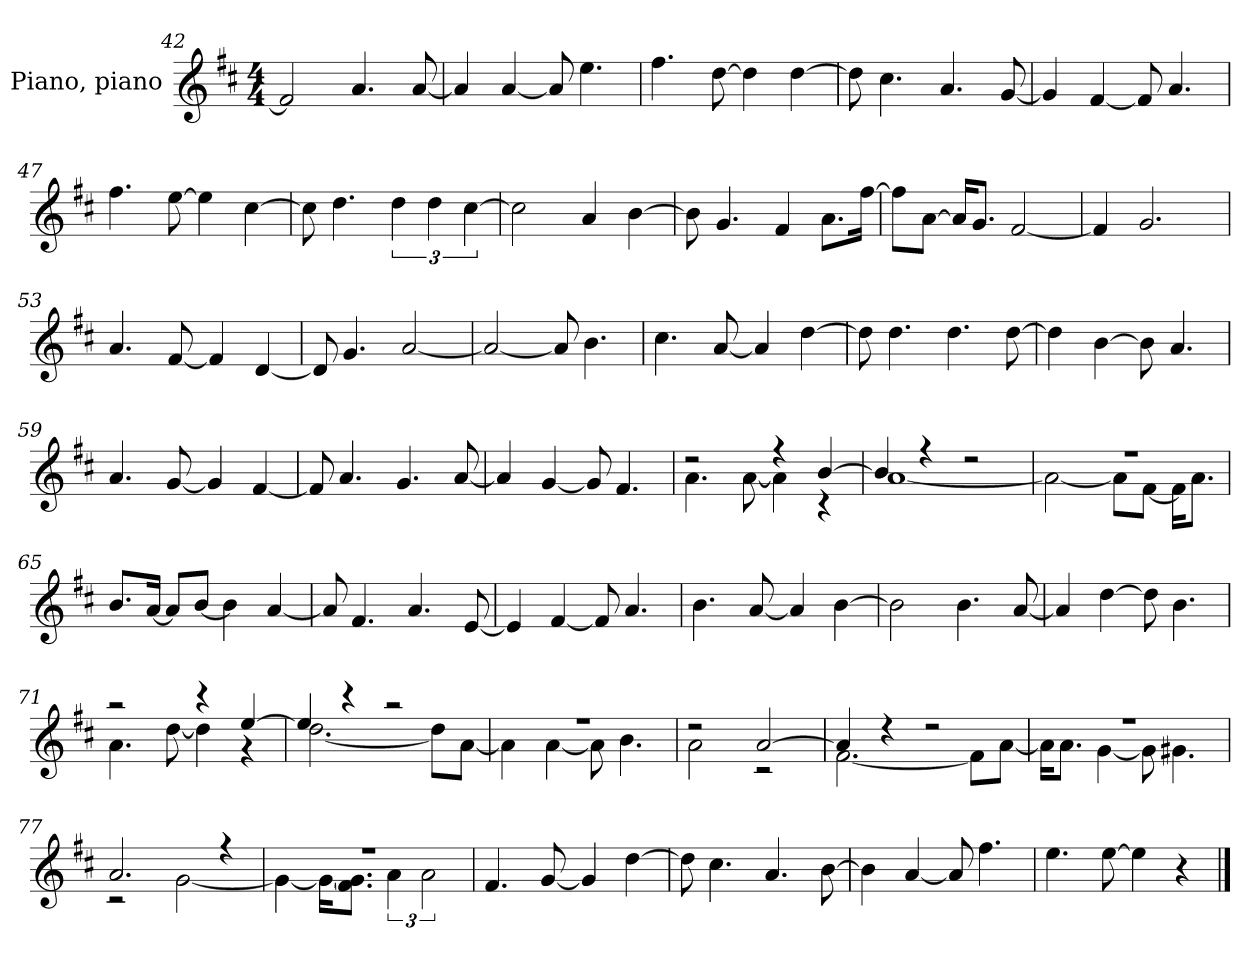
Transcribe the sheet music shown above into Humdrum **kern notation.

**kern
*part1
*staff1
*I"Piano, piano
*clefG2
*k[f#c#]
*M4/4
=42
2f#/]
4.a/
[8a/
!!LO:LB:g=z
=43
4a/]
[4a/
8a/]
4.ee\
=44
4.ff#\
[8dd\
4dd\]
[4dd\
=45
8dd\]
4.cc#\
4.a/
[8g/
=46
4g/]
[4f#/
8f#/]
4.a/
=47
4.ff#\
[8ee\
4ee\]
[4cc#\
=48
8cc#\]
4.dd\
6dd\
6dd\
[6cc#\
=49
2cc#\]
4a/
[4b\
!!LO:LB:g=z
=50
8b\]
4.g/
4f#/
8.a\L
[16ff#\Jk
=51
8ff#\L]
[8a\J
16a/KL]
8.g/J
[2f#/
=52
4f#/]
2.g/
=53
4.a/
[8f#/
4f#/]
[4d/
=54
8d/]
4.g/
[2a/
=55
2a/_
8a/]
4.b\
=56
4.cc#\
[8a/
4a/]
[4dd\
=57
8dd\]
4.dd\
4.dd\
[8dd\
!!LO:LB:g=z
=58
4dd\]
[4b\
8b\]
4.a/
=59
4.a/
[8g/
4g/]
[4f#/
=60
8f#/]
4.a/
4.g/
[8a/
=61
4a/]
[4g/
8g/]
4.f#/
=62
*^
2r	4.a\
.	[8a\
4r	4a\]
[4b/	4r
=63	=63
4b/]	[1a
4r	.
2r	.
=64	=64
1r	2a\_
.	8a\L]
.	[8f#\J
.	16f#\KL]
.	8.a\J
*v	*v
!!LO:LB:g=z
=65
8.b/L
[16a/Jk
8a/L]
[8b/J
4b\]
[4a/
=66
8a/]
4.f#/
4.a/
[8e/
=67
4e/]
[4f#/
8f#/]
4.a/
=68
4.b\
[8a/
4a/]
[4b\
=69
2b\]
4.b\
[8a/
=70
4a/]
[4dd\
8dd\]
4.b\
=71
*^
2r	4.a\
.	[8dd\
4r	4dd\]
[4ee/	4r
!!LO:LB:g=z	!!
=72	=72
4ee/]	[2.dd\
4r	.
2r	.
.	8dd\L]
.	[8a\J
=73	=73
1r	4a\]
.	[4a\
.	8a\]
.	4.b\
=74	=74
2r	2a\
[2a/	2r
=75	=75
4a/]	[2.f#\
4r	.
2r	.
.	8f#\L]
.	[8a\J
=76	=76
1r	16a\KL]
.	8.a\J
.	[4g\
.	8g\]
.	4.g#X\
=77	=77
2.a/	2r
.	[2g\
4r	.
=78	=78
1r	4g\_
.	16g\KL_
.	8.f#\ 8.g\]J
.	6a\
.	3a\
*v	*v
!!LO:PB:g=z
=79
4.f#/
[8g/
4g/]
[4dd\
=80
8dd\]
4.cc#\
4.a/
[8b\
=81
4b\]
[4a/
8a/]
4.ff#\
=82
4.ee\
[8ee\
4ee\]
4r
==
*-
